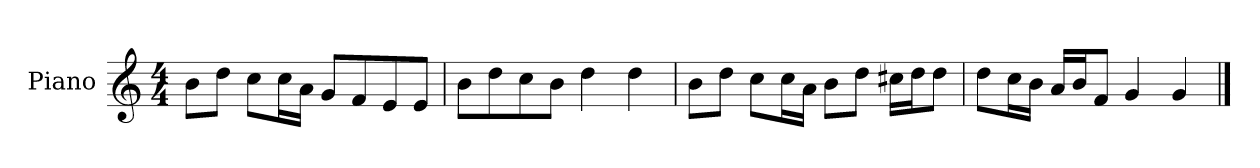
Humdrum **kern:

**kern
*part1
*staff1
*I"Piano
*I'P-no
*clefG2
*k[]
*M4/4
*MM90
=1
8b\L
8dd\J
8cc\L
16cc\L
16a\JJ
8g/L
8f/
8e/
8e/J
=2
8b\L
8dd\
8cc\
8b\J
4dd\
4dd\
=3
8b\L
8dd\J
8cc\L
16cc\L
16a\JJ
8b\L
8dd\J
16cc#X\LL
16dd\J
8dd\J
=4
8dd\L
16cc\L
16b\JJ
16a/LL
16b/J
8f/J
4g/
4g/
==
*-
